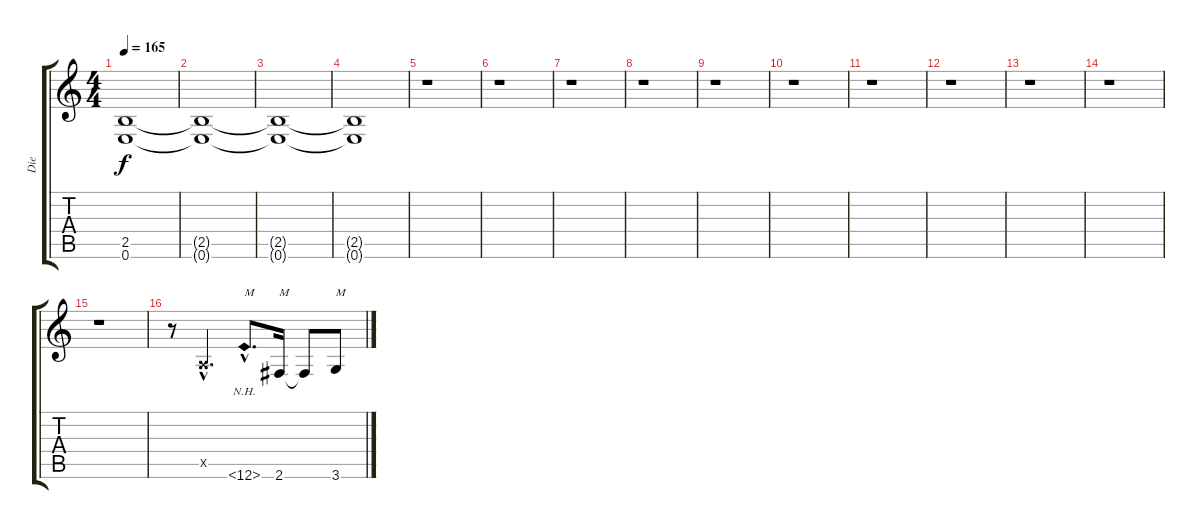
\track ("Die" "Die") {instrument overdrivenguitar}
\staff {score tabs}
\tuning (E4 B3 G3 D3 A2 E2) {hide}
\ts (4 4)
\tempo 165
\clef g2
\ks c
(2.5 0.6).1{dy f} |
(2.5{t} 0.6{t}).1 |
(2.5{t} 0.6{t}).1 |
(2.5{t} 0.6{t}).1 |
r.1 |
r.1 |
r.1 |
r.1 |
r.1 |
r.1 |
r.1 |
r.1 |
r.1 |
r.1 |
r.1 |
r.8 0.5{hac x}.4{d} 0.6{nh hac}.8{d txt "M"} 2.6.16{txt "M"} 2.6{t}.8 3.6.8{txt "M"}
